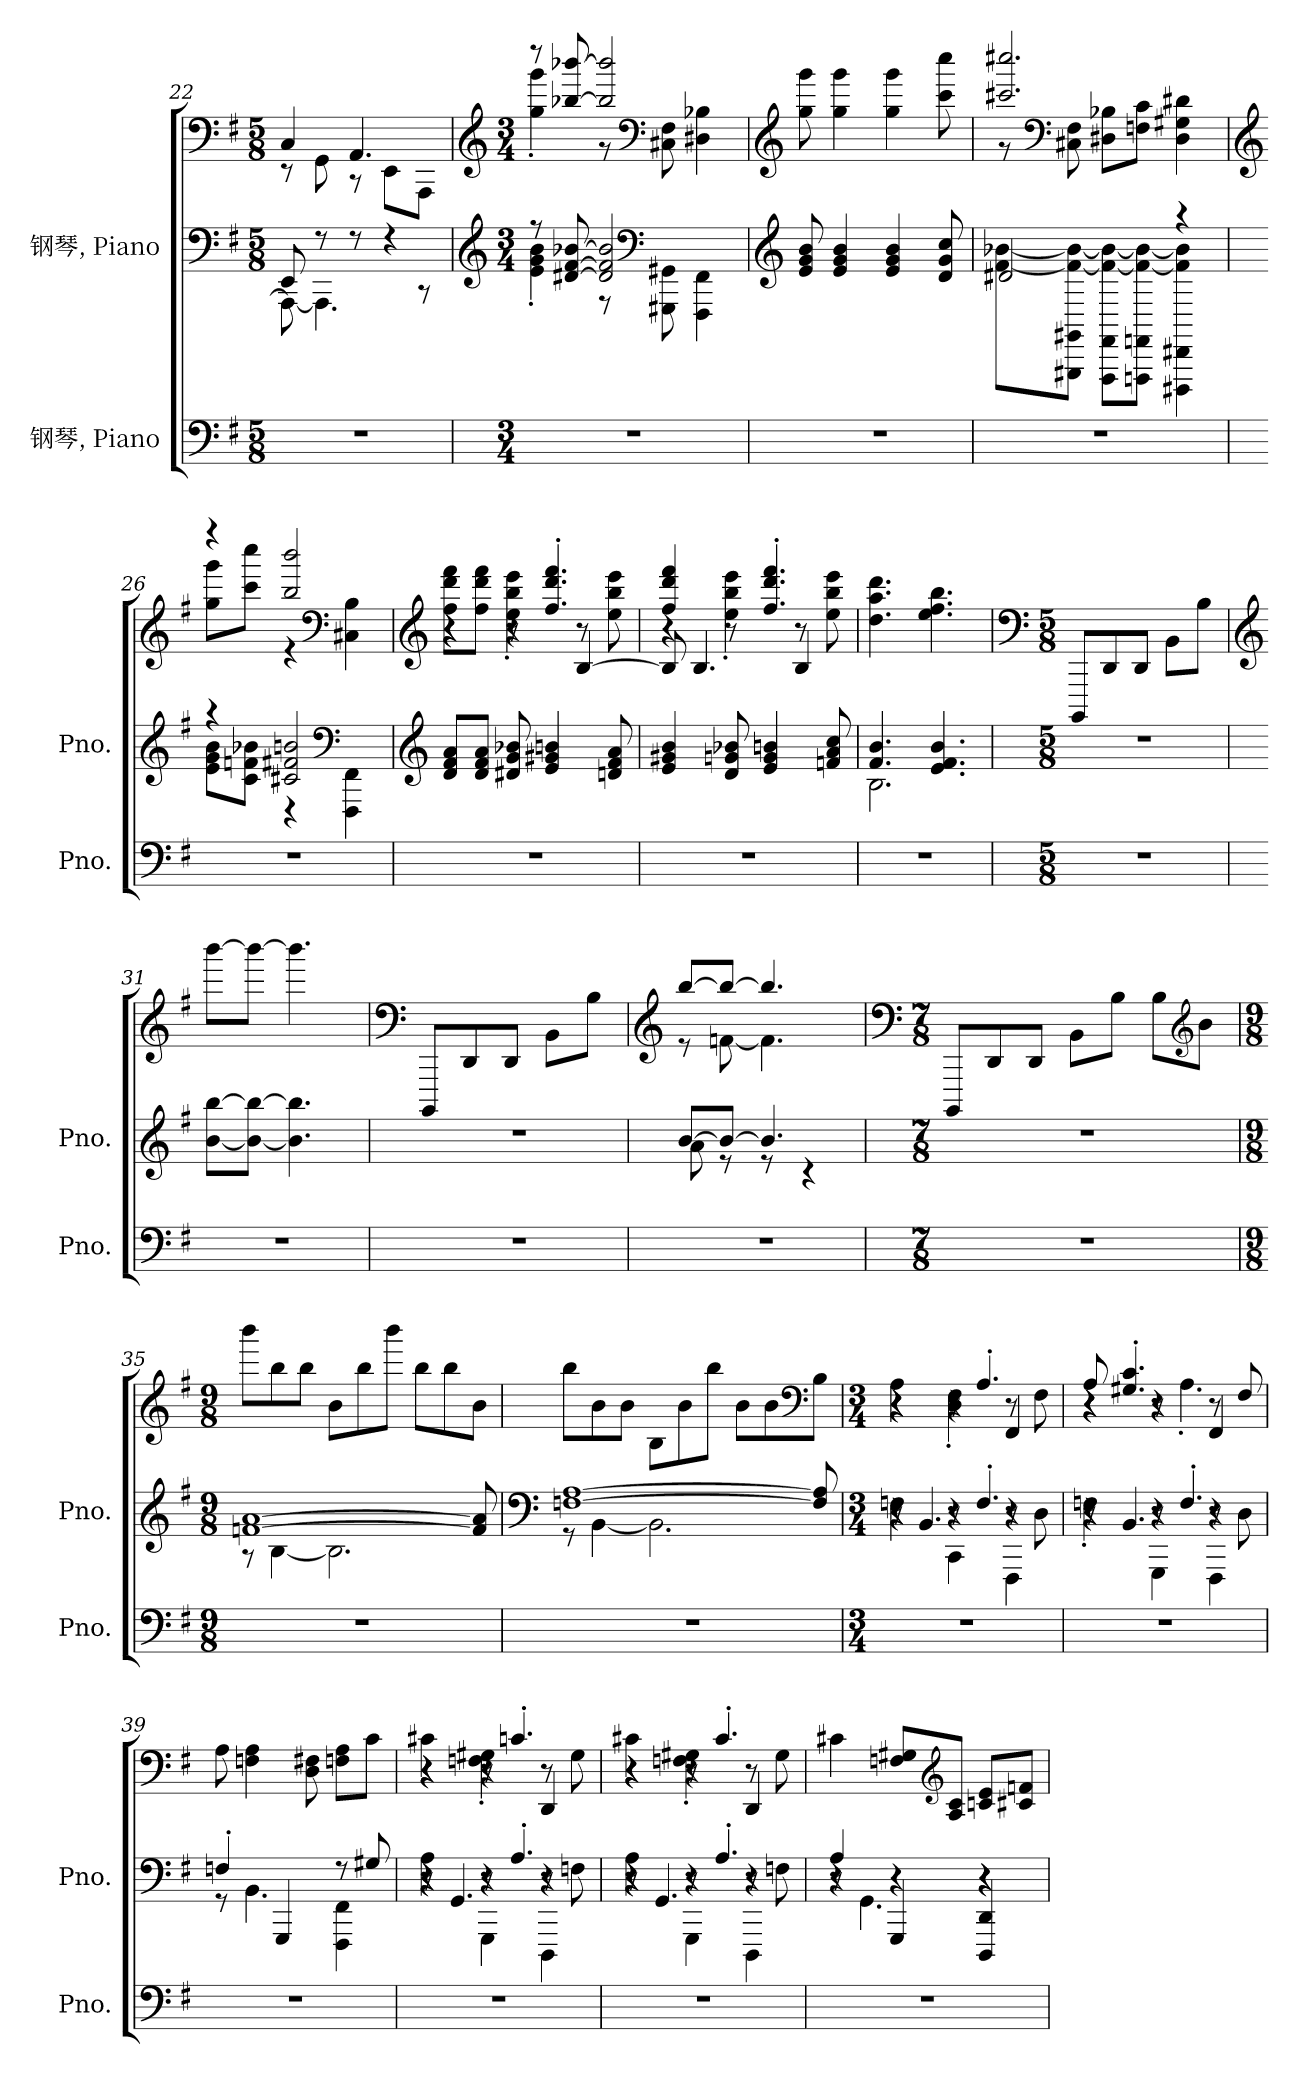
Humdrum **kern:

**kern	**kern	**kern
*part2	*part1	*part1
*staff3	*staff2	*staff1
*I"钢琴, Piano	*I"钢琴, Piano	*
*I'Pno.	*I'Pno.	*
*clefF4	*clefF4	*clefF4
*k[f#]	*k[f#]	*k[f#]
*M5/8	*M5/8	*M5/8
=22	=22	=22
*	*^	*^
8%5r	8EE/	8AAA\_	4C/	8r
.	8r	4.AAA\]	.	8GG\
.	8r	.	4.AA/	8r
.	4r	.	.	8EE\L
.	.	8r	.	8AAA\J
=23	=23	=23	=23	=23
*	*clefG2	*	*clefG2	*
*M3/4	*M3/4	*	*M3/4	*
2.r	8r	4e\' 4g\' 4b\'	8r	4gg\' 4ggg\'
.	[8d#X/ [8f#/ [8b-X/	.	[8bb-X/ [8bbb-X/	.
.	2d#/] 2f#/] 2b-/]	8r	2bb-/] 2bbb-/]	8r
*	*clefF4	*	*clefF4	*
.	.	8GGG#X\ 8GG#X\	.	8C#X\ 8F#\
.	.	4FFF#\ 4FF#\	.	4D#X\ 4B-X\
*	*v	*v	*	*
*	*	*v	*v
!!LO:LB:g=z
=24	=24	=24
*	*clefG2	*clefG2
2.r	8e/ 8g/ 8b/	8gg\ 8ggg\
.	4e/ 4g/ 4b/	4gg\ 4ggg\
.	4e/ 4g/ 4b/	4gg\ 4ggg\
.	8d/ 8g/ 8cc/	8ccc\ 8cccc\
=25	=25	=25
*	*^	*^
2.r	2d#X/	[8f#\ [8b-X\L	2.ccc#X/ 2.cccc#X/	8r
*	*	*	*clefF4	*
.	.	8GGG#X\ 8GG#X\ 8f#\_ 8b-\_J	.	8C#X\ 8F#\
.	.	8FFF#\ 8FF#\ 8f#\_ 8b-\_L	.	8D#X\ 8B-X\L
.	.	8FFFn\ 8FFn\ 8f#\_ 8b-\_J	.	8Fn\ 8c\J
.	4r	4DDD#X\ 4DD#X\ 4f#\] 4b-\]	.	4D#\ 4G#X\ 4d#X\
=26	=26	=26	=26	=26
*	*	*	*clefG2	*
2.r	4r	8e\ 8g\ 8b\L	4r	8gg\ 8ggg\L
.	.	8c\ 8fn\ 8b-X\J	.	8ccc\ 8cccc\J
.	2c#X/ 2f#X/ 2bn/	4r	2bb/ 2bbb/	4r
*	*clefF4	*	*clefF4	*
.	.	4FFF#\ 4FF#\	.	4C#X\ 4B\
*	*v	*v	*	*
*	*	*v	*v
!!LO:PB:g=z
=27	=27	=27
*	*clefG2	*clefG2
*	*	*^
*	*	*	*^
2.r	8d/ 8f#/ 8a/L	4r	8ff#\ 8ddd\ 8fff#\L	4r
.	8d/ 8f#/ 8a/J	.	8ff#\ 8ddd\ 8fff#\J	.
.	8d#X/ 8g/ 8b-X/	8r	4ee\' 4bb\' 4eee\'	4r
.	4e/ 4g#X/ 4bn/	4.ff#/' 4.ddd/' 4.fff#/'	.	.
.	.	.	8r	[4B/
.	8dn/ 8f#/ 8a/	.	8ee\ 8bb\ 8eee\	.
=28	=28	=28	=28	=28
2.r	4e/ 4g#X/ 4b/	4ff#/ 4ddd/ 4fff#/	4r	8B/]
.	.	.	.	4.B/
.	8d/ 8gn/ 8b-X/	8r	4ee\' 4bb\' 4eee\'	.
.	4e/ 4g/ 4bn/	4.ff#/' 4.ddd/' 4.fff#/'	.	.
.	.	.	8r	4B/
.	8fn/ 8a/ 8cc/	.	8ee\ 8bb\ 8eee\	.
*	*	*v	*v	*v
=29	=29	=29
*	*^	*
2.r	4.f#/ 4.b/	2.B\	4.dd\ 4.aa\ 4.ddd\
.	4.e/ 4.f#/ 4.b/	.	4.ee\ 4.ff#\ 4.bb\
*	*v	*v	*
=30	=30	=30
*	*	*clefF4
*M5/8	*M5/8	*M5/8
8%5r	8%5r	8BBBB/L
.	.	8DD/
.	.	8DD/J
.	.	8BB\L
.	.	8B\J
!!LO:LB:g=z
=31	=31	=31
*	*	*clefG2
8%5r	[8b\ [8bb\L	[8bbb\L
.	8b\_ 8bb\_J	8bbb\J_
.	4.b\] 4.bb\]	4.bbb\]
=32	=32	=32
*	*	*clefF4
*	*	*MM144
8%5r	8%5r	8BBBB/L
.	.	8DD/
.	.	8DD/J
.	.	8BB\L
.	.	8B\J
=33	=33	=33
*	*	*clefG2
*	*^	*^
8%5r	[8b/L	8a\	[8bb/L	8r
.	8b/J_	8r	8bb/J_	[8fn\
.	4.b/]	8r	4.bb/]	4.f\]
.	.	4r	.	.
*	*v	*v	*	*
*	*	*v	*v
=34	=34	=34
*	*	*clefF4
*M7/8	*M7/8	*M7/8
*	*	*MM144
2..r	2..r	8BBBB/L
.	.	8DD/
.	.	8DD/J
.	.	8BB\L
.	.	8B\J
.	.	8B\L
*	*	*clefG2
.	.	8b\J
!!LO:LB:g=z
=35	=35	=35
*M9/8	*M9/8	*M9/8
*	*^	*
8%9r	[1fn [1a	8r	8bbb\L
.	.	[4B\	8bb\
.	.	.	8bb\J
.	.	2.B\]	8b\L
.	.	.	8bb\
.	.	.	8bbb\J
.	.	.	8bb\L
.	.	.	8bb\
.	8f/] 8a/]	.	8b\J
=36	=36	=36	=36
*	*clefF4	*	*
8%9r	[1Fn [1A	8r	8bb\L
.	.	[4BB\	8b\
.	.	.	8b\J
.	.	2.BB\]	8B\L
.	.	.	8b\
.	.	.	8bb\J
.	.	.	8b\L
.	.	.	8b\
*	*	*	*clefF4
.	8F/] 8A/]	.	8B\J
*	*v	*v	*
=37	=37	=37
*M3/4	*M3/4	*M3/4
*	*^	*^
*	*	*^	*	*^
*	*	*	*^	*	*	*
2.r	4r	4r	8r	4Fn\	4r	4A\	4r
.	.	.	4.BB/	.	.	.	.
.	8r	4r	.	4CC\	8r	4D\' 4F#\'	4r
.	4.F'/	.	.	.	4.A'/	.	.
.	.	8r	4r	4FFF#\	.	8r	4FF#/
.	.	8D\	.	.	.	8F#\	.
!!LO:LB:g=z	!!	!!
=38	=38	=38	=38	=38	=38	=38	=38
2.r	4r	4Fn'\	8r	4r	8A/	4r	4r
.	.	.	4.BB/	.	4.G#X/' 4.c/'	.	.
.	8r	4r	.	4GGG\	.	8r	4r
.	4.F'/	.	.	.	.	4.A'\	.
.	.	8r	4r	4FFF#\	8r	.	4FF#/
.	.	8D\	.	.	8F#/	.	.
*	*	*v	*v	*v	*	*	*
*	*	*	*v	*v	*v
=39	=39	=39	=39
2.r	4Fn'/	8r	8A\
.	.	4.BB\	4Fn\ 4A\
.	4GGG/	.	.
.	.	.	8D\ 8F#X\
.	8r	4FFF#\ 4FF#\	8Fn\ 8A\L
.	8G#X/	.	8c\J
=40	=40	=40	=40
*	*^	*	*^
*	*	*	*^	*	*^
2.r	4r	4r	8r	4A\	4r	4c#X\	4r
.	.	.	4.GG/	.	.	.	.
.	8r	4r	.	4GGG\	8r	4Fn\' 4G#X\'	4r
.	4.A'/	.	.	.	4.cn'/	.	.
.	.	8r	4r	4DDD\	.	8r	4DD/
.	.	8Fn\	.	.	.	8G#\	.
=41	=41	=41	=41	=41	=41	=41	=41
2.r	4r	4r	8r	4A\	4r	4c#X\	4r
.	.	.	4.GG/	.	.	.	.
.	8r	4r	.	4GGG\	8r	4Fn\' 4G#X\'	4r
.	4.A'/	.	.	.	4.c#'/	.	.
.	.	8r	4r	4DDD\	.	8r	4DD/
.	.	8Fn\	.	.	.	8G#\	.
*	*	*	*v	*v	*	*	*
*	*	*	*	*v	*v	*v
!!LO:PB:g=z
=42	=42	=42	=42	=42
2.r	4A/	8r	4r	4c#X\
.	.	4.GG\	.	.
.	4r	.	4GGG/	8Fn/ 8G#X/L
*	*	*	*	*clefG2
.	.	.	.	8A/ 8c#/J
.	4r	4r	4DDD/ 4DD/	8cn/ 8e/L
.	.	.	.	8c#X/ 8fn/J
*	*v	*v	*v	*
=	=	=
*-	*-	*-
